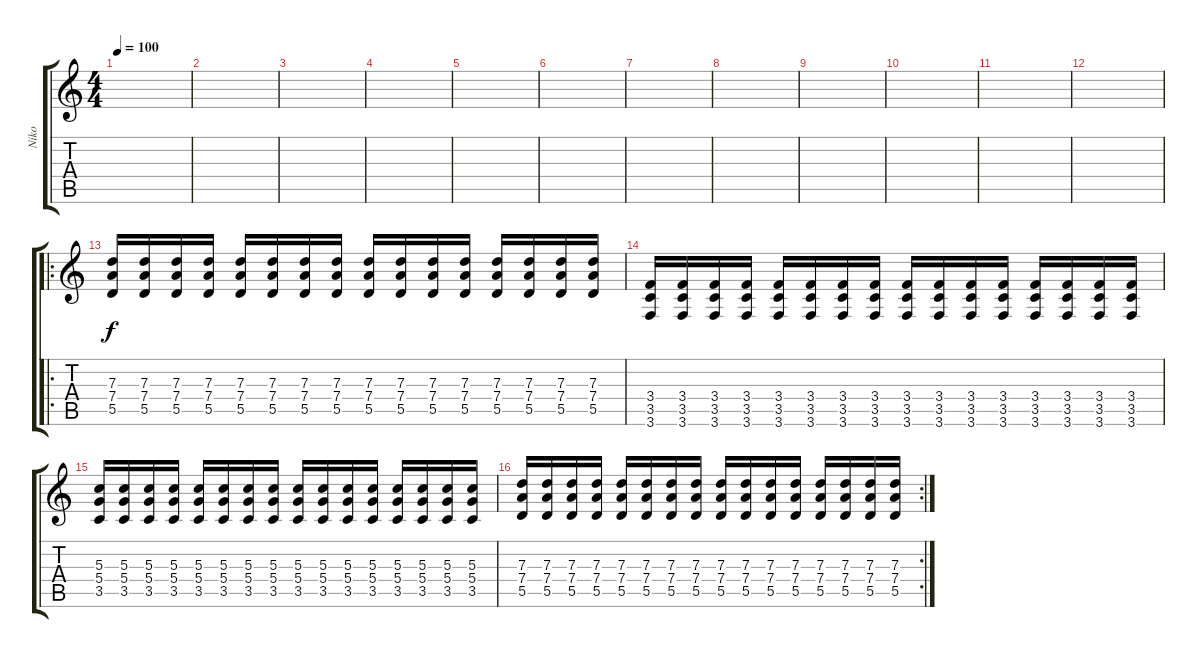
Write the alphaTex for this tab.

\track ("Niko" "Niko") {instrument distortionguitar}
\staff {score tabs}
\tuning (E4 B3 G3 D3 A2 D2) {hide}
\ts (4 4)
\tempo 100
\clef g2
\ks c
|
|
|
|
|
|
|
|
|
|
|
|
\ro
(7.3 7.4 5.5).16 (7.3 7.4 5.5).16 (7.3 7.4 5.5).16 (7.3 7.4 5.5).16 (7.3 7.4 5.5).16 (7.3 7.4 5.5).16 (7.3 7.4 5.5).16 (7.3 7.4 5.5).16 (7.3 7.4 5.5).16 (7.3 7.4 5.5).16 (7.3 7.4 5.5).16 (7.3 7.4 5.5).16 (7.3 7.4 5.5).16 (7.3 7.4 5.5).16 (7.3 7.4 5.5).16 (7.3 7.4 5.5).16 |
(3.4 3.5 3.6).16 (3.4 3.5 3.6).16 (3.4 3.5 3.6).16 (3.4 3.5 3.6).16 (3.4 3.5 3.6).16 (3.4 3.5 3.6).16 (3.4 3.5 3.6).16 (3.4 3.5 3.6).16 (3.4 3.5 3.6).16 (3.4 3.5 3.6).16 (3.4 3.5 3.6).16 (3.4 3.5 3.6).16 (3.4 3.5 3.6).16 (3.4 3.5 3.6).16 (3.4 3.5 3.6).16 (3.4 3.5 3.6).16 |
(5.3 5.4 3.5).16 (5.3 5.4 3.5).16 (5.3 5.4 3.5).16 (5.3 5.4 3.5).16 (5.3 5.4 3.5).16 (5.3 5.4 3.5).16 (5.3 5.4 3.5).16 (5.3 5.4 3.5).16 (5.3 5.4 3.5).16 (5.3 5.4 3.5).16 (5.3 5.4 3.5).16 (5.3 5.4 3.5).16 (5.3 5.4 3.5).16 (5.3 5.4 3.5).16 (5.3 5.4 3.5).16 (5.3 5.4 3.5).16 |
\rc 2
(7.3 7.4 5.5).16 (7.3 7.4 5.5).16 (7.3 7.4 5.5).16 (7.3 7.4 5.5).16 (7.3 7.4 5.5).16 (7.3 7.4 5.5).16 (7.3 7.4 5.5).16 (7.3 7.4 5.5).16 (7.3 7.4 5.5).16 (7.3 7.4 5.5).16 (7.3 7.4 5.5).16 (7.3 7.4 5.5).16 (7.3 7.4 5.5).16 (7.3 7.4 5.5).16 (7.3 7.4 5.5).16 (7.3 7.4 5.5).16
